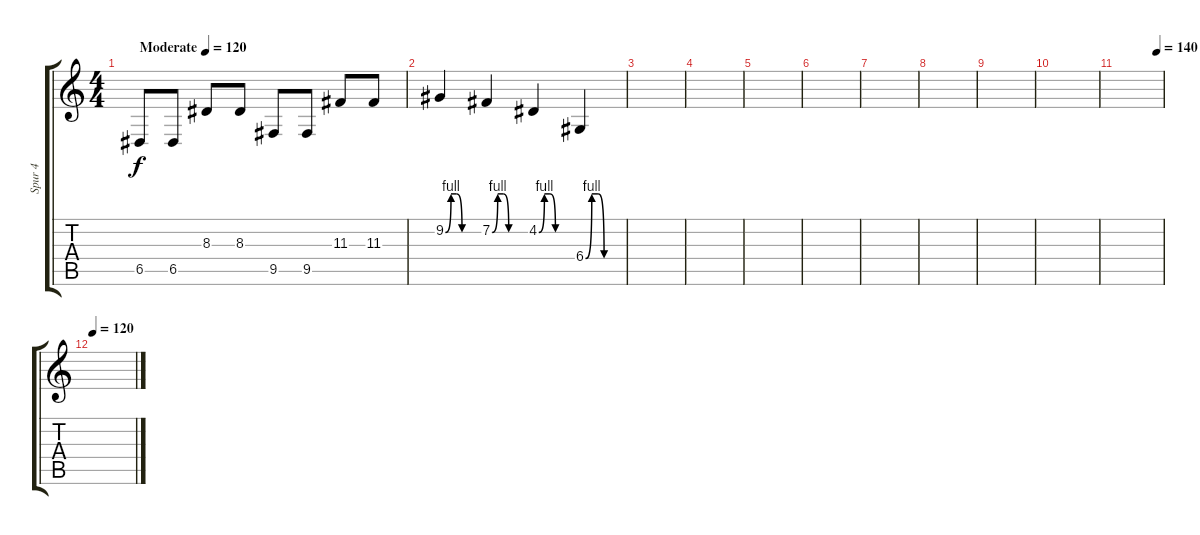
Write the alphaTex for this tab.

\track ("Spur 4" "Spur 4") {instrument lead1square}
\staff {score tabs}
\tuning (E4 B3 G3 D3 A2 E2) {hide}
\ts (4 4)
\tempo (120 "Moderate")
\clef g2
\ks c
6.5.8{dy f instrument lead1square} 6.5.8 8.3.8 8.3.8 9.5.8 9.5.8 11.3.8 11.3.8 |
9.2{be (custom 0 0 10 4 20 4 30 0 60 0)}.4 7.2{be (custom 0 0 10 4 20 4 30 0 60 0)}.4 4.2{be (custom 0 0 10 4 20 4 30 0 60 0)}.4 6.4{be (custom 0 0 10 4 20 4 30 0 60 0)}.4 |
|
|
|
|
|
|
|
|
\tempo (140 0.875)
|
\tempo 120
